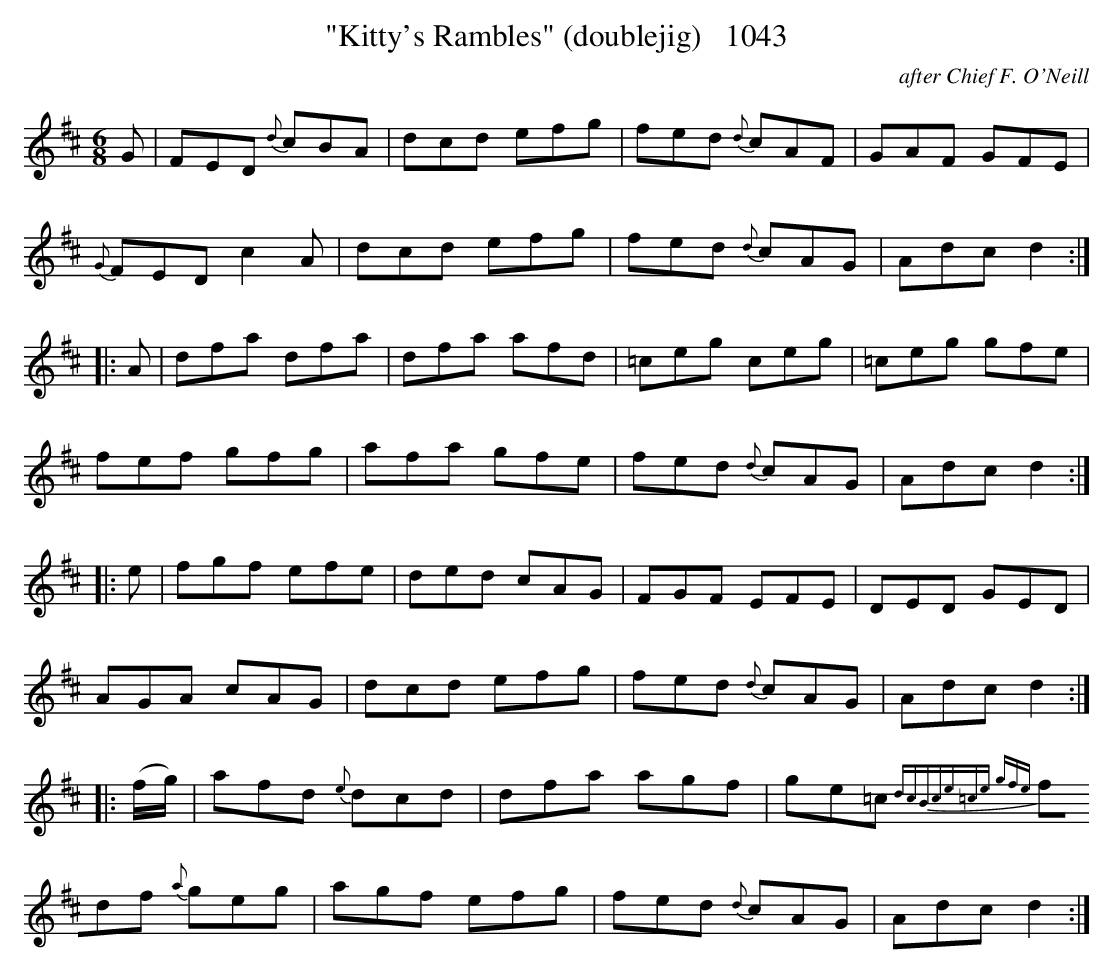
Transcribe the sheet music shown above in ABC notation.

X:1
T:"Kitty's Rambles" (doublejig)   1043
C:after Chief F. O'Neill
BRENNAN July 2003 (HTTP://WWW.SOSYOURMOM.COM)
M:6/8
L:1/8
K:D
G|FED {d}cBA|dcd efg|fed {d}cAF|GAF GFE|
{G}FED c2A|dcd efg|fed {d}cAG|Adc d2:|
|:A|dfa dfa|dfa afd|=ceg ceg|=ceg gfe|
fef gfg|afa gfe|fed {d}cAG|Adc d2:|
|:e|fgf efe|ded cAG|FGF EFE|DED GED|
AGA cAG|dcd efg|fed {d}cAG|Adc d2:|
|:(f/2g/2)|afd {e}dcd|dfa agf|ge=c {dc)Bc|e=ce gfe|
fdf {a}geg|agf efg|fed {d}cAG|Adc d2:|
